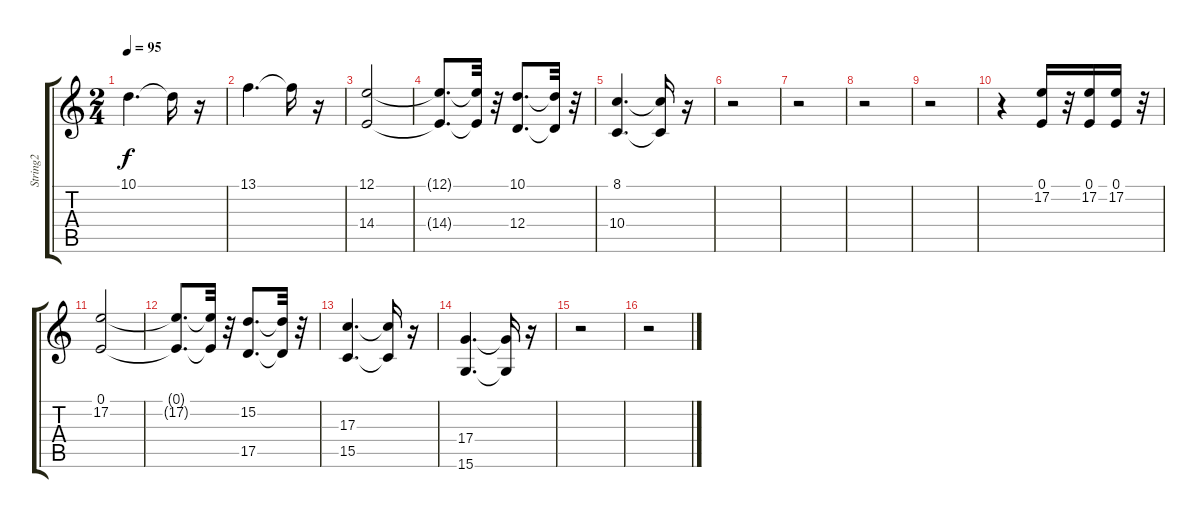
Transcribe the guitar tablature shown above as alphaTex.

\track ("String2" "String2") {instrument tremolostrings}
\staff {score tabs}
\tuning (E4 B3 G3 D3 A2 E2) {hide}
\ts (2 4)
\tempo 95
\clef g2
\ks c
10.1.4{d dy f} 10.1{t}.16 r.16 |
13.1.4{d} 13.1{t}.16 r.16 |
(12.1 14.4).2{instrument trumpet} |
(12.1{t} 14.4{t}).8{d} (12.1{t} 14.4{t}).32 r.32 (10.1 12.4).8{d} (10.1{t} 12.4{t}).32 r.32 |
(8.1 10.4).4{d} (8.1{t} 10.4{t}).16 r.16 |
r.2 |
r.2 |
r.2 |
r.2 |
r.4 (0.1 17.2).16 r.32 (0.1 17.2).16 (0.1 17.2).16 r.32 |
(0.1 17.2).2 |
(0.1{t} 17.2{t}).8{d} (0.1{t} 17.2{t}).32 r.32 (15.2 17.5).8{d} (15.2{t} 17.5{t}).32 r.32 |
(17.3 15.5).4{d} (17.3{t} 15.5{t}).16 r.16 |
(17.4 15.6).4{d} (17.4{t} 15.6{t}).16 r.16 |
r.2 |
r.2
